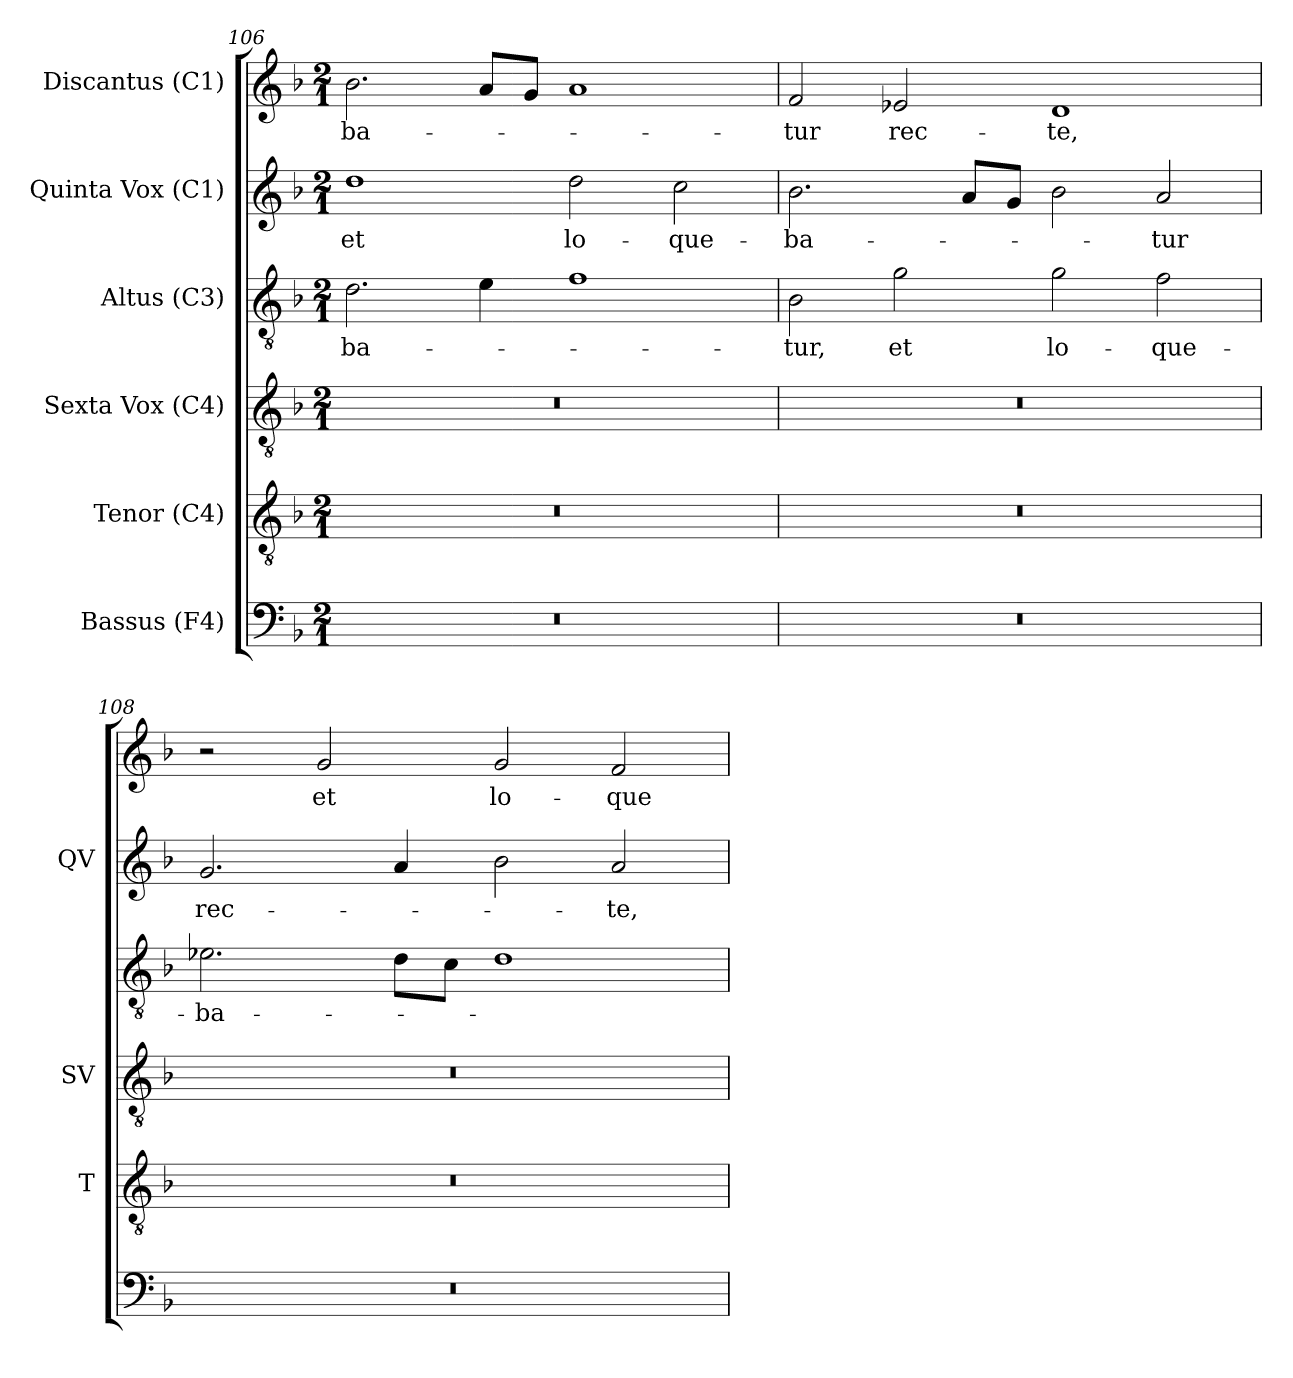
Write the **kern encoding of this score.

**kern	**kern	**kern	**kern	**text	**kern	**text	**kern	**text
*part6	*part5	*part4	*part3	*part3	*part2	*part2	*part1	*part1
*staff6	*staff5	*staff4	*staff3	*staff3	*staff2	*staff2	*staff1	*staff1
*I"Bassus (F4)	*I"Tenor (C4)	*I"Sexta Vox (C4)	*I"Altus (C3)	*	*I"Quinta Vox (C1)	*	*I"Discantus (C1)	*
*	*I'T	*I'SV	*	*	*I'QV	*	*	*
*clefF4	*clefGv2	*clefGv2	*clefGv2	*	*clefG2	*	*clefG2	*
*	*	*	*ITrd7c12	*	*	*	*	*
*k[b-]	*k[b-]	*k[b-]	*k[b-]	*	*k[b-]	*	*k[b-]	*
*F:	*F:	*F:	*F:	*	*F:	*	*F:	*
*M2/1	*M2/1	*M2/1	*M2/1	*	*M2/1	*	*M2/1	*
=106	=106	=106	=106	=106	=106	=106	=106	=106
!LO:N:vis=1	!LO:N:vis=1	!LO:N:vis=1	!	!	!	!	!	!
!	!	!	!	!LO:LY:b:color=#000000	!	!	!	!
!	!	!	!	!	!	!LO:LY:b:color=#000000	!	!
!	!	!	!	!	!	!	!	!LO:LY:b:color=#000000
0r	0r	0r	2.Di\	-ba-	1ddi	et	2.b-i\	-ba-
.	.	.	4Ei\	.	.	.	8ai/L	.
.	.	.	.	.	.	.	8gi/J	.
!	!	!	!	!	!	!LO:LY:b:color=#000000	!	!
.	.	.	1Fi	.	2ddi\	lo-	1ai	.
!	!	!	!	!	!	!LO:LY:b:color=#000000	!	!
.	.	.	.	.	2cci\	-que-	.	.
!!LO:LB:g=z
=107	=107	=107	=107	=107	=107	=107	=107	=107
!LO:N:vis=1	!LO:N:vis=1	!LO:N:vis=1	!	!	!	!	!	!
!	!	!	!	!LO:LY:b:color=#000000	!	!	!	!
!	!	!	!	!	!	!LO:LY:b:color=#000000	!	!
!	!	!	!	!	!	!	!	!LO:LY:b:color=#000000
0r	0r	0r	2BB-i\	-tur,	2.b-i\	-ba-	2fi/	-tur
!	!	!	!	!LO:LY:b:color=#000000	!	!	!	!
!	!	!	!	!	!	!	!	!LO:LY:b:color=#000000
.	.	.	2Gi\	et	.	.	2e-Xi/	rec-
.	.	.	.	.	8ai/L	.	.	.
.	.	.	.	.	8gi/J	.	.	.
!	!	!	!	!LO:LY:b:color=#000000	!	!	!	!
!	!	!	!	!	!	!	!	!LO:LY:b:color=#000000
.	.	.	2Gi\	lo-	2b-i\	.	1di	-te,
!	!	!	!	!LO:LY:b:color=#000000	!	!	!	!
!	!	!	!	!	!	!LO:LY:b:color=#000000	!	!
.	.	.	2Fi\	-que-	2ai/	-tur	.	.
=108	=108	=108	=108	=108	=108	=108	=108	=108
!LO:N:vis=1	!LO:N:vis=1	!LO:N:vis=1	!	!	!	!	!	!
!	!	!	!	!LO:LY:b:color=#000000	!	!	!	!
!	!	!	!	!	!	!LO:LY:b:color=#000000	!	!
0r	0r	0r	2.E-Xi\	-ba-	2.gi/	rec-	2r	.
!	!	!	!	!	!	!	!	!LO:LY:b:color=#000000
.	.	.	.	.	.	.	2gi/	et
.	.	.	8Di\L	.	4ai/	.	.	.
.	.	.	8Ci\J	.	.	.	.	.
!	!	!	!	!	!	!	!	!LO:LY:b:color=#000000
.	.	.	1Di	.	2b-i\	.	2gi/	lo-
!	!	!	!	!	!	!LO:LY:b:color=#000000	!	!
!	!	!	!	!	!	!	!	!LO:LY:b:color=#000000
.	.	.	.	.	2ai/	-te,	2fi/	-que-
=	=	=	=	=	=	=	=	=
*-	*-	*-	*-	*-	*-	*-	*-	*-
